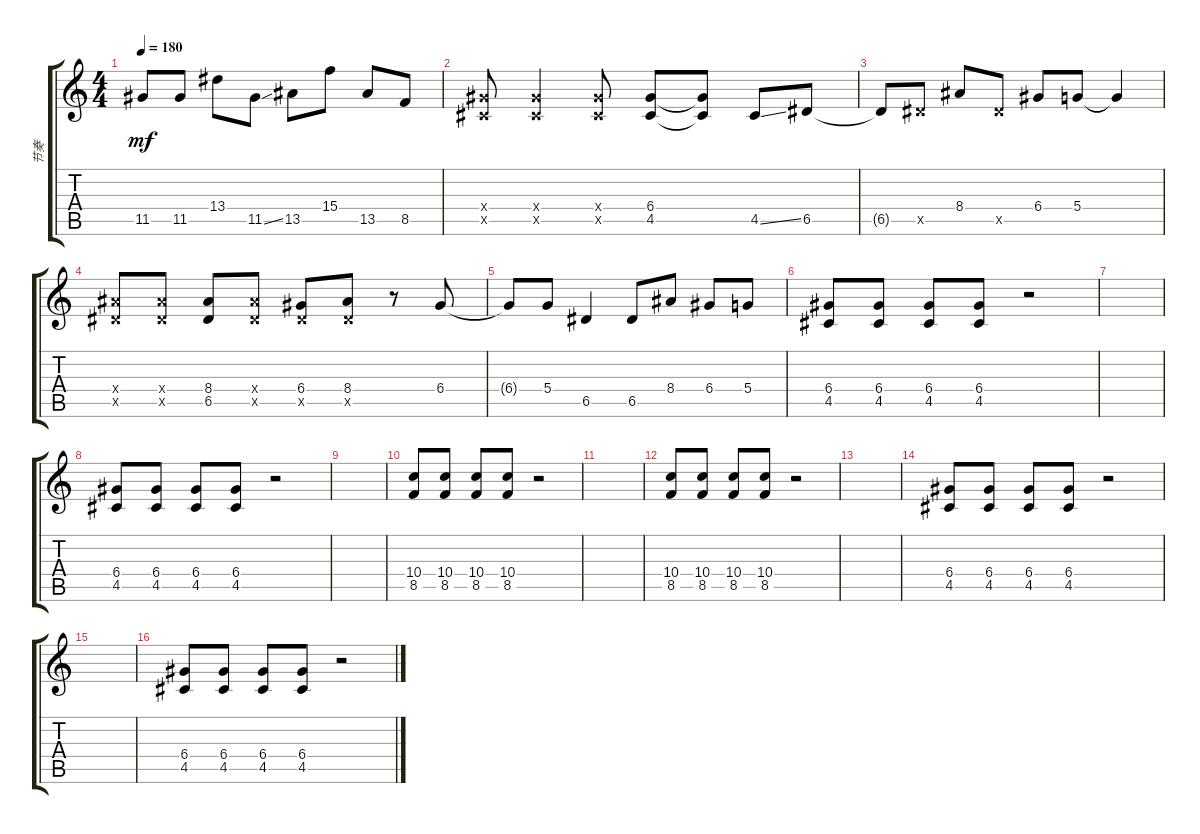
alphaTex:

\track ("节奏" "节奏") {instrument overdrivenguitar}
\staff {score tabs}
\tuning (E4 B3 G3 D3 A2 E2) {hide}
\ts (4 4)
\tempo 180
\clef g2
\ks c
11.5{t}.8{dy mf} 11.5.8 13.4.8 11.5{ss}.8 13.5.8 15.4.8 13.5.8 8.5.8 |
(6.4{x} 4.5{x}).8 (6.4{x} 4.5{x}).4 (6.4{x} 4.5{x}).8 (6.4 4.5).8 (6.4{t} 4.5{t}).8 4.5{ss}.8 6.5.8 |
6.5{t}.8 6.5{x}.8 8.4.8 6.5{x}.8 6.4.8 5.4.8 5.4{t}.4 |
(8.4{x} 6.5{x}).8 (8.4{x} 6.5{x}).8 (8.4 6.5).8 (8.4{x} 6.5{x}).8 (6.4 6.5{x}).8 (8.4 6.5{x}).8 r.8 6.4.8 |
6.4{t}.8 5.4.8 6.5.4 6.5.8 8.4.8 6.4.8 5.4.8 |
(6.4 4.5).8 (6.4 4.5).8 (6.4 4.5).8 (6.4 4.5).8 r.2 |
|
(6.4 4.5).8 (6.4 4.5).8 (6.4 4.5).8 (6.4 4.5).8 r.2 |
|
(10.4 8.5).8 (10.4 8.5).8 (10.4 8.5).8 (10.4 8.5).8 r.2 |
|
(10.4 8.5).8 (10.4 8.5).8 (10.4 8.5).8 (10.4 8.5).8 r.2 |
|
(6.4 4.5).8 (6.4 4.5).8 (6.4 4.5).8 (6.4 4.5).8 r.2 |
|
(6.4 4.5).8 (6.4 4.5).8 (6.4 4.5).8 (6.4 4.5).8 r.2
